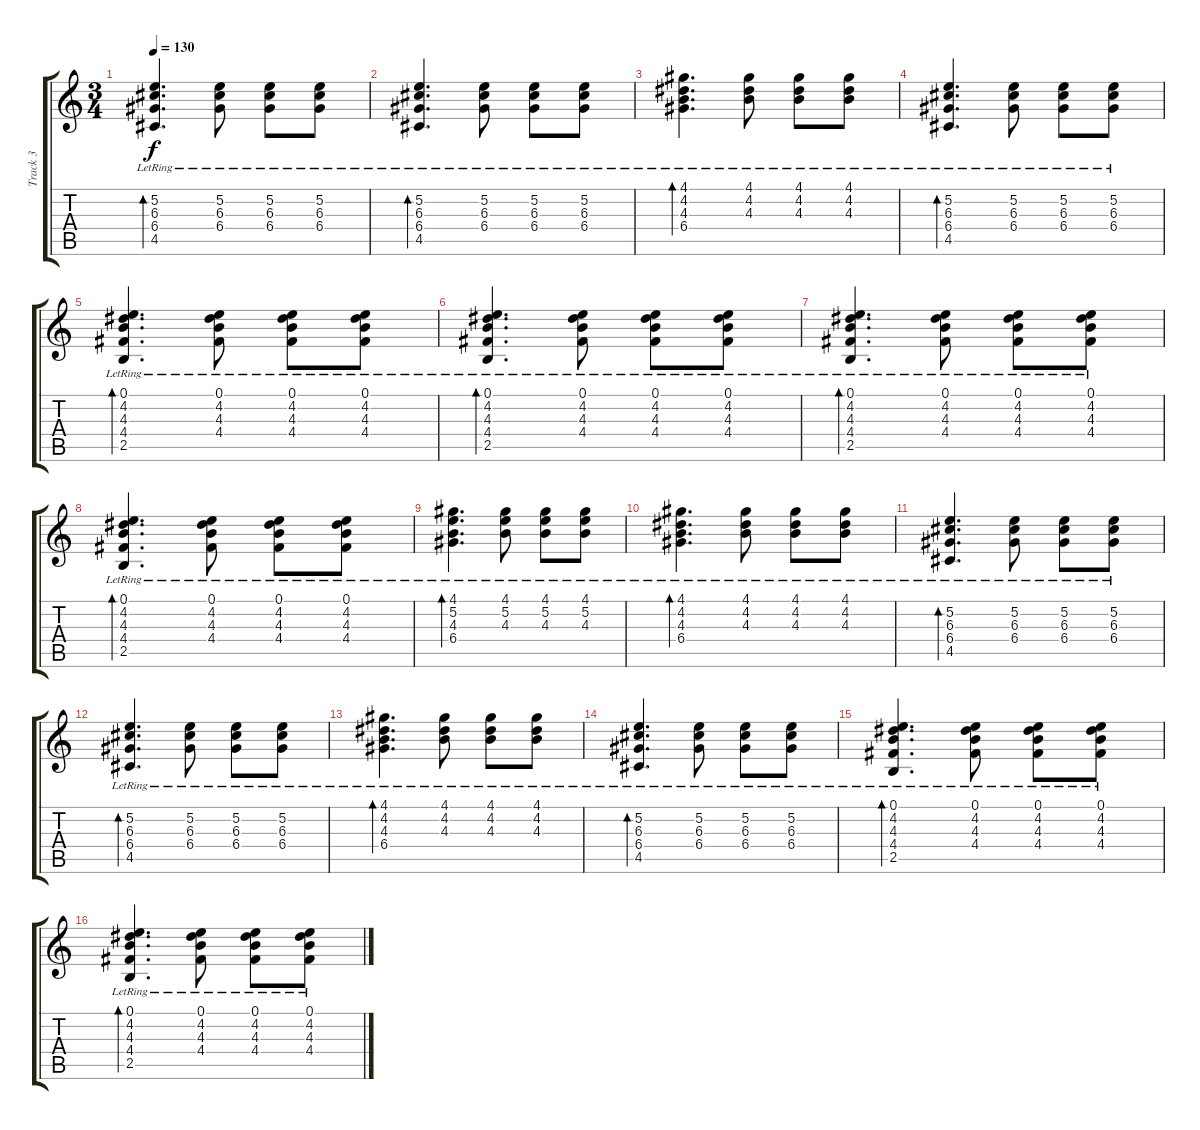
\track ("Track 3" "Track 3") {instrument electricguitarclean}
\staff {score tabs}
\tuning (E4 B3 G3 D3 A2 E2) {hide}
\ts (3 4)
\tempo 130
\clef g2
\ks c
(5.2{lr} 6.3{lr} 6.4{lr} 4.5{lr}).4{d bd 120 dy f} (5.2{lr} 6.3{lr} 6.4{lr}).8 (5.2{lr} 6.3{lr} 6.4{lr}).8 (5.2{lr} 6.3{lr} 6.4{lr}).8 |
(5.2{lr} 6.3{lr} 6.4{lr} 4.5{lr}).4{d bd 120} (5.2{lr} 6.3{lr} 6.4{lr}).8 (5.2{lr} 6.3{lr} 6.4{lr}).8 (5.2{lr} 6.3{lr} 6.4{lr}).8 |
(4.1{lr} 4.2{lr} 4.3{lr} 6.4{lr}).4{d bd 120} (4.1{lr} 4.2{lr} 4.3{lr}).8 (4.1{lr} 4.2{lr} 4.3{lr}).8 (4.1{lr} 4.2{lr} 4.3{lr}).8 |
(5.2{lr} 6.3{lr} 6.4{lr} 4.5{lr}).4{d bd 120} (5.2{lr} 6.3{lr} 6.4{lr}).8 (5.2{lr} 6.3{lr} 6.4{lr}).8 (5.2{lr} 6.3{lr} 6.4{lr}).8 |
(0.1{lr} 4.2{lr} 4.3{lr} 4.4{lr} 2.5{lr}).4{d bd 120} (0.1{lr} 4.2{lr} 4.3{lr} 4.4{lr}).8 (0.1{lr} 4.2{lr} 4.3{lr} 4.4{lr}).8 (0.1{lr} 4.2{lr} 4.3{lr} 4.4{lr}).8 |
(0.1{lr} 4.2{lr} 4.3{lr} 4.4{lr} 2.5{lr}).4{d bd 120} (0.1{lr} 4.2{lr} 4.3{lr} 4.4{lr}).8 (0.1{lr} 4.2{lr} 4.3{lr} 4.4{lr}).8 (0.1{lr} 4.2{lr} 4.3{lr} 4.4{lr}).8 |
(0.1{lr} 4.2{lr} 4.3{lr} 4.4{lr} 2.5{lr}).4{d bd 120} (0.1{lr} 4.2{lr} 4.3{lr} 4.4{lr}).8 (0.1{lr} 4.2{lr} 4.3{lr} 4.4{lr}).8 (0.1{lr} 4.2{lr} 4.3{lr} 4.4{lr}).8 |
(0.1{lr} 4.2{lr} 4.3{lr} 4.4{lr} 2.5{lr}).4{d bd 120} (0.1{lr} 4.2{lr} 4.3{lr} 4.4{lr}).8 (0.1{lr} 4.2{lr} 4.3{lr} 4.4{lr}).8 (0.1{lr} 4.2{lr} 4.3{lr} 4.4{lr}).8 |
(4.1{lr} 5.2{lr} 4.3{lr} 6.4{lr}).4{d bd 120} (4.1{lr} 5.2{lr} 4.3{lr}).8 (4.1{lr} 5.2{lr} 4.3{lr}).8 (4.1{lr} 5.2{lr} 4.3{lr}).8 |
(4.1{lr} 4.2{lr} 4.3{lr} 6.4{lr}).4{d bd 120} (4.1{lr} 4.2{lr} 4.3{lr}).8 (4.1{lr} 4.2{lr} 4.3{lr}).8 (4.1{lr} 4.2{lr} 4.3{lr}).8 |
(5.2{lr} 6.3{lr} 6.4{lr} 4.5{lr}).4{d bd 120} (5.2{lr} 6.3{lr} 6.4{lr}).8 (5.2{lr} 6.3{lr} 6.4{lr}).8 (5.2{lr} 6.3{lr} 6.4{lr}).8 |
(5.2{lr} 6.3{lr} 6.4{lr} 4.5{lr}).4{d bd 120} (5.2{lr} 6.3{lr} 6.4{lr}).8 (5.2{lr} 6.3{lr} 6.4{lr}).8 (5.2{lr} 6.3{lr} 6.4{lr}).8 |
(4.1{lr} 4.2{lr} 4.3{lr} 6.4{lr}).4{d bd 120} (4.1{lr} 4.2{lr} 4.3{lr}).8 (4.1{lr} 4.2{lr} 4.3{lr}).8 (4.1{lr} 4.2{lr} 4.3{lr}).8 |
(5.2{lr} 6.3{lr} 6.4{lr} 4.5{lr}).4{d bd 120} (5.2{lr} 6.3{lr} 6.4{lr}).8 (5.2{lr} 6.3{lr} 6.4{lr}).8 (5.2{lr} 6.3{lr} 6.4{lr}).8 |
(0.1{lr} 4.2{lr} 4.3{lr} 4.4{lr} 2.5{lr}).4{d bd 120} (0.1{lr} 4.2{lr} 4.3{lr} 4.4{lr}).8 (0.1{lr} 4.2{lr} 4.3{lr} 4.4{lr}).8 (0.1{lr} 4.2{lr} 4.3{lr} 4.4{lr}).8 |
(0.1{lr} 4.2{lr} 4.3{lr} 4.4{lr} 2.5{lr}).4{d bd 120} (0.1{lr} 4.2{lr} 4.3{lr} 4.4{lr}).8 (0.1{lr} 4.2{lr} 4.3{lr} 4.4{lr}).8 (0.1{lr} 4.2{lr} 4.3{lr} 4.4{lr}).8
